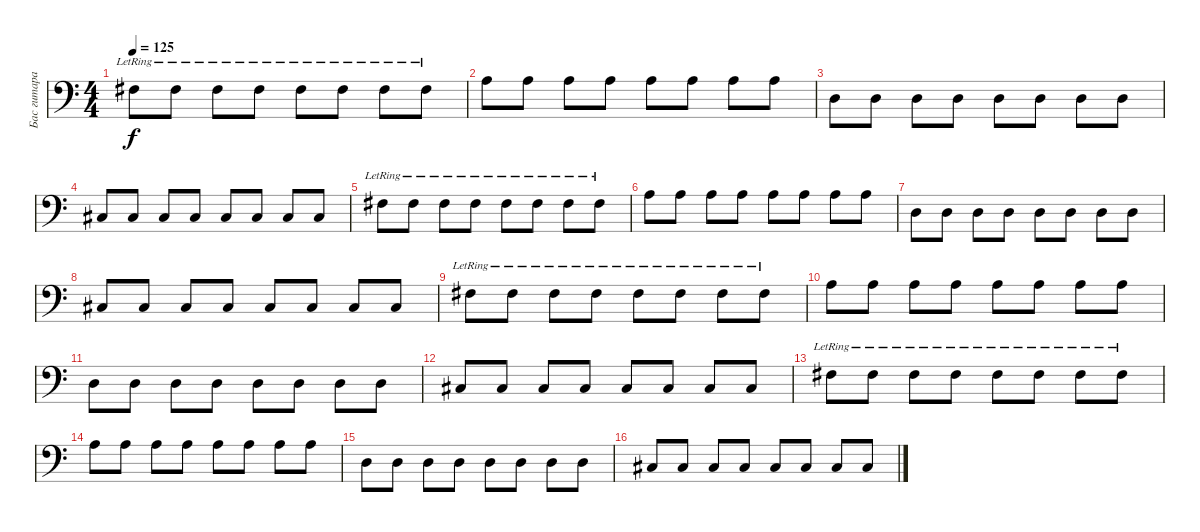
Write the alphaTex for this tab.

\track ("Бас гитара" "Бас гитара") {instrument electricbassfinger}
\staff {score}
\tuning (G2 D2 A1 E1) {hide}
\ts (4 4)
\tempo 125
\clef f4
\ks c
9.3{lr}.8{dy f} 9.3{lr}.8 9.3{lr}.8 9.3{lr}.8 9.3{lr}.8 9.3{lr}.8 9.3{lr}.8 9.3{lr}.8 |
12.3.8 12.3.8 12.3.8 12.3.8 12.3.8 12.3.8 12.3.8 12.3.8 |
5.3.8 5.3.8 5.3.8 5.3.8 5.3.8 5.3.8 5.3.8 5.3.8 |
4.3.8 4.3.8 4.3.8 4.3.8 4.3.8 4.3.8 4.3.8 4.3.8 |
9.3{lr}.8 9.3{lr}.8 9.3{lr}.8 9.3{lr}.8 9.3{lr}.8 9.3{lr}.8 9.3{lr}.8 9.3{lr}.8 |
12.3.8 12.3.8 12.3.8 12.3.8 12.3.8 12.3.8 12.3.8 12.3.8 |
5.3.8 5.3.8 5.3.8 5.3.8 5.3.8 5.3.8 5.3.8 5.3.8 |
4.3.8 4.3.8 4.3.8 4.3.8 4.3.8 4.3.8 4.3.8 4.3.8 |
9.3{lr}.8 9.3{lr}.8 9.3{lr}.8 9.3{lr}.8 9.3{lr}.8 9.3{lr}.8 9.3{lr}.8 9.3{lr}.8 |
12.3.8 12.3.8 12.3.8 12.3.8 12.3.8 12.3.8 12.3.8 12.3.8 |
5.3.8 5.3.8 5.3.8 5.3.8 5.3.8 5.3.8 5.3.8 5.3.8 |
4.3.8 4.3.8 4.3.8 4.3.8 4.3.8 4.3.8 4.3.8 4.3.8 |
9.3{lr}.8 9.3{lr}.8 9.3{lr}.8 9.3{lr}.8 9.3{lr}.8 9.3{lr}.8 9.3{lr}.8 9.3{lr}.8 |
12.3.8 12.3.8 12.3.8 12.3.8 12.3.8 12.3.8 12.3.8 12.3.8 |
5.3.8 5.3.8 5.3.8 5.3.8 5.3.8 5.3.8 5.3.8 5.3.8 |
4.3.8 4.3.8 4.3.8 4.3.8 4.3.8 4.3.8 4.3.8 4.3.8
